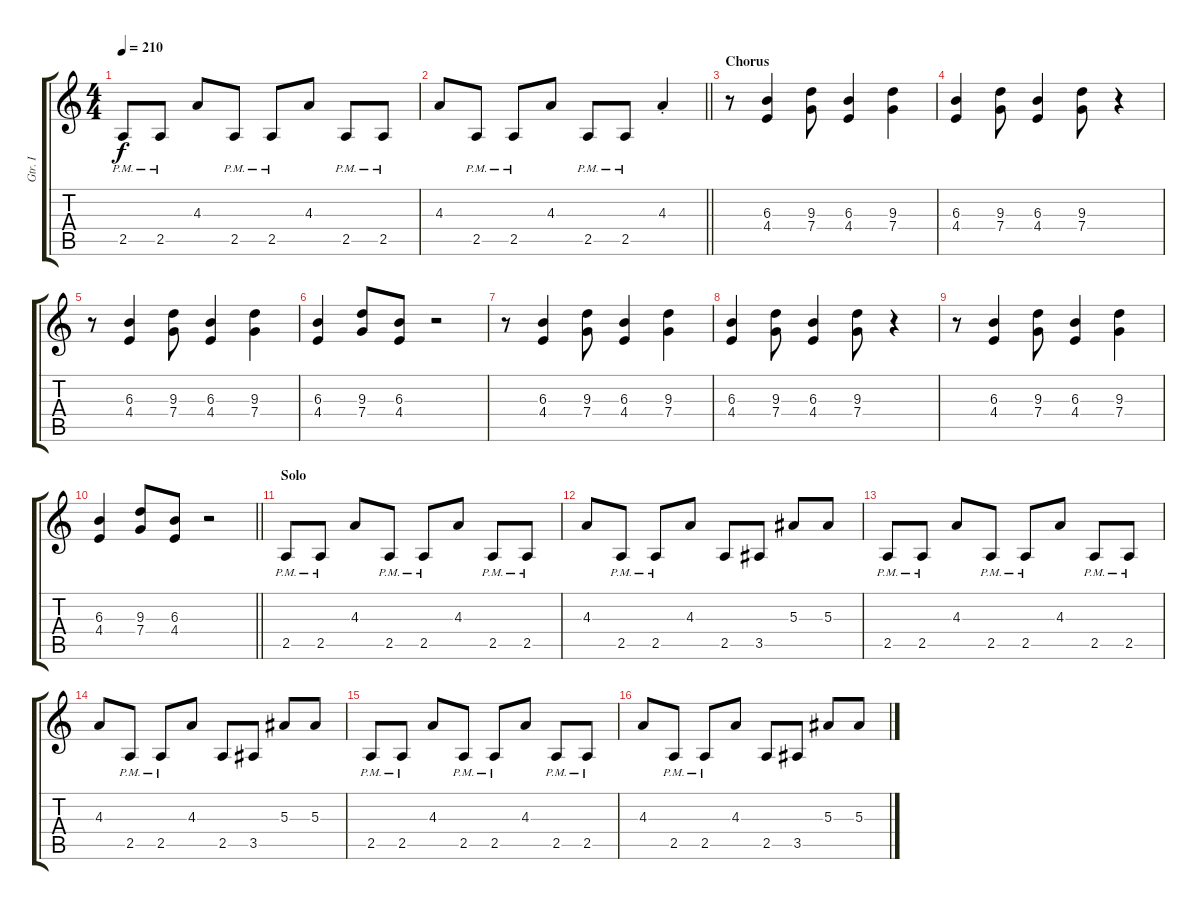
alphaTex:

\track ("Gtr. I" "Gtr. I") {instrument distortionguitar}
\staff {score tabs}
\tuning (D4 A3 F3 C3 G2 D2) {hide}
\ts (4 4)
\tempo 210
\clef g2
\ks c
2.5{pm}.8{dy f} 2.5{pm}.8 4.3.8 2.5{pm}.8 2.5{pm}.8 4.3.8 2.5{pm}.8 2.5{pm}.8 |
\barLineRight lightlight
4.3.8 2.5{pm}.8 2.5{pm}.8 4.3.8 2.5{pm}.8 2.5{pm}.8 4.3{st}.4 |
\section ("" "Chorus")
r.8 (6.3 4.4).4 (9.3 7.4).8 (6.3 4.4).4 (9.3 7.4).4 |
(6.3 4.4).4 (9.3 7.4).8 (6.3 4.4).4 (9.3 7.4).8 r.4 |
r.8 (6.3 4.4).4 (9.3 7.4).8 (6.3 4.4).4 (9.3 7.4).4 |
(6.3 4.4).4 (9.3 7.4).8 (6.3 4.4).8 r.2 |
r.8 (6.3 4.4).4 (9.3 7.4).8 (6.3 4.4).4 (9.3 7.4).4 |
(6.3 4.4).4 (9.3 7.4).8 (6.3 4.4).4 (9.3 7.4).8 r.4 |
r.8 (6.3 4.4).4 (9.3 7.4).8 (6.3 4.4).4 (9.3 7.4).4 |
\barLineRight lightlight
(6.3 4.4).4 (9.3 7.4).8 (6.3 4.4).8 r.2 |
\section ("" "Solo")
2.5{pm}.8 2.5{pm}.8 4.3.8 2.5{pm}.8 2.5{pm}.8 4.3.8 2.5{pm}.8 2.5{pm}.8 |
4.3.8 2.5{pm}.8 2.5{pm}.8 4.3.8 2.5.8 3.5.8 5.3.8 5.3.8 |
2.5{pm}.8 2.5{pm}.8 4.3.8 2.5{pm}.8 2.5{pm}.8 4.3.8 2.5{pm}.8 2.5{pm}.8 |
4.3.8 2.5{pm}.8 2.5{pm}.8 4.3.8 2.5.8 3.5.8 5.3.8 5.3.8 |
2.5{pm}.8 2.5{pm}.8 4.3.8 2.5{pm}.8 2.5{pm}.8 4.3.8 2.5{pm}.8 2.5{pm}.8 |
4.3.8 2.5{pm}.8 2.5{pm}.8 4.3.8 2.5.8 3.5.8 5.3.8 5.3.8
